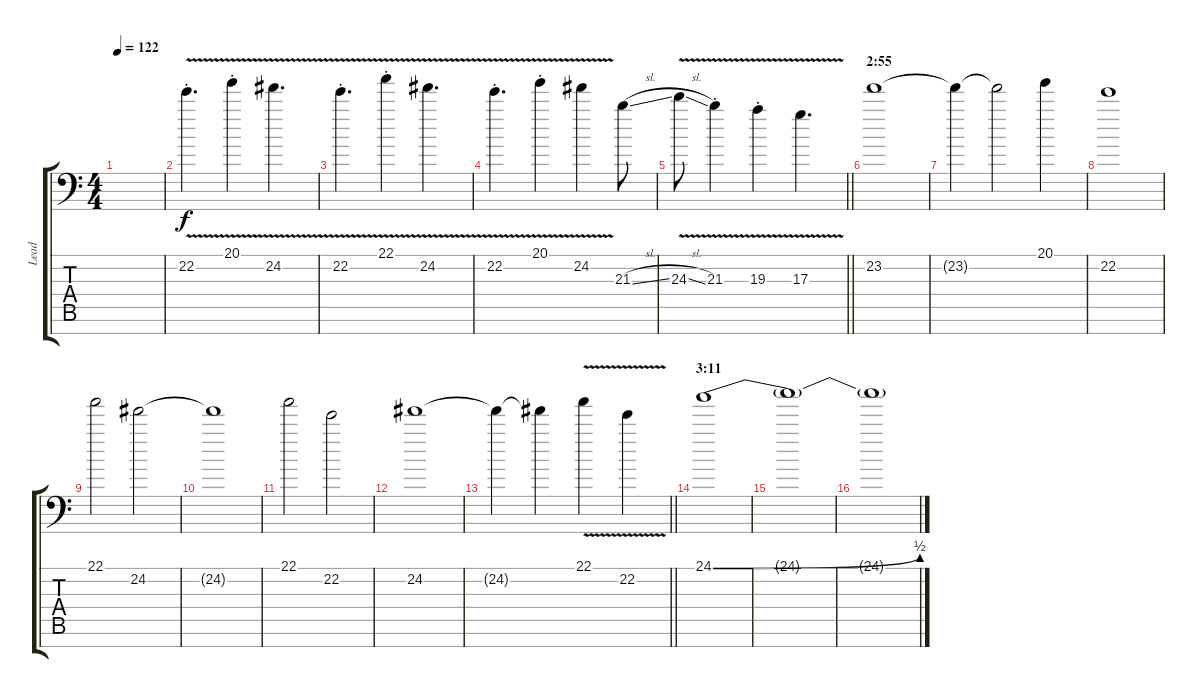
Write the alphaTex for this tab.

\track ("Lead" "Lead") {instrument electricguitarjazz}
\staff {score tabs}
\tuning (B3 Gb3 D3 A2 E2 B1 E1) {hide}
\ts (4 4)
\tempo 122
\clef f4
\ks c
|
22.2{v st}.4{d instrument electricguitarjazz} 20.1{v st}.4 24.2{v}.4{d} |
22.2{v st}.4{d} 22.1{v st}.4 24.2{v}.4{d} |
22.2{v st}.4{d} 20.1{v st}.4 24.2{v}.4 21.3{sl}.8 |
\barLineRight lightlight
24.3{v sl}.8 21.3{v st}.4 19.3{v st}.4 17.3{v}.4{d} |
\section ("" "2:55")
23.2.1{volume 11 balance 8 instrument overdrivenguitar} |
23.2{t}.4 23.2{t}.2 20.1.4 |
22.2.1 |
22.1.2 24.2.2 |
24.2{t}.1 |
22.1.2 22.2.2 |
24.2.1 |
\barLineRight lightlight
24.2{t}.4 24.2{t}.4 22.1{v}.4 22.2{v}.4 |
\section ("" "3:11")
24.1{be (bend 0 0 60 2)}.1 |
24.1{t}.1 |
24.1{t}.1
